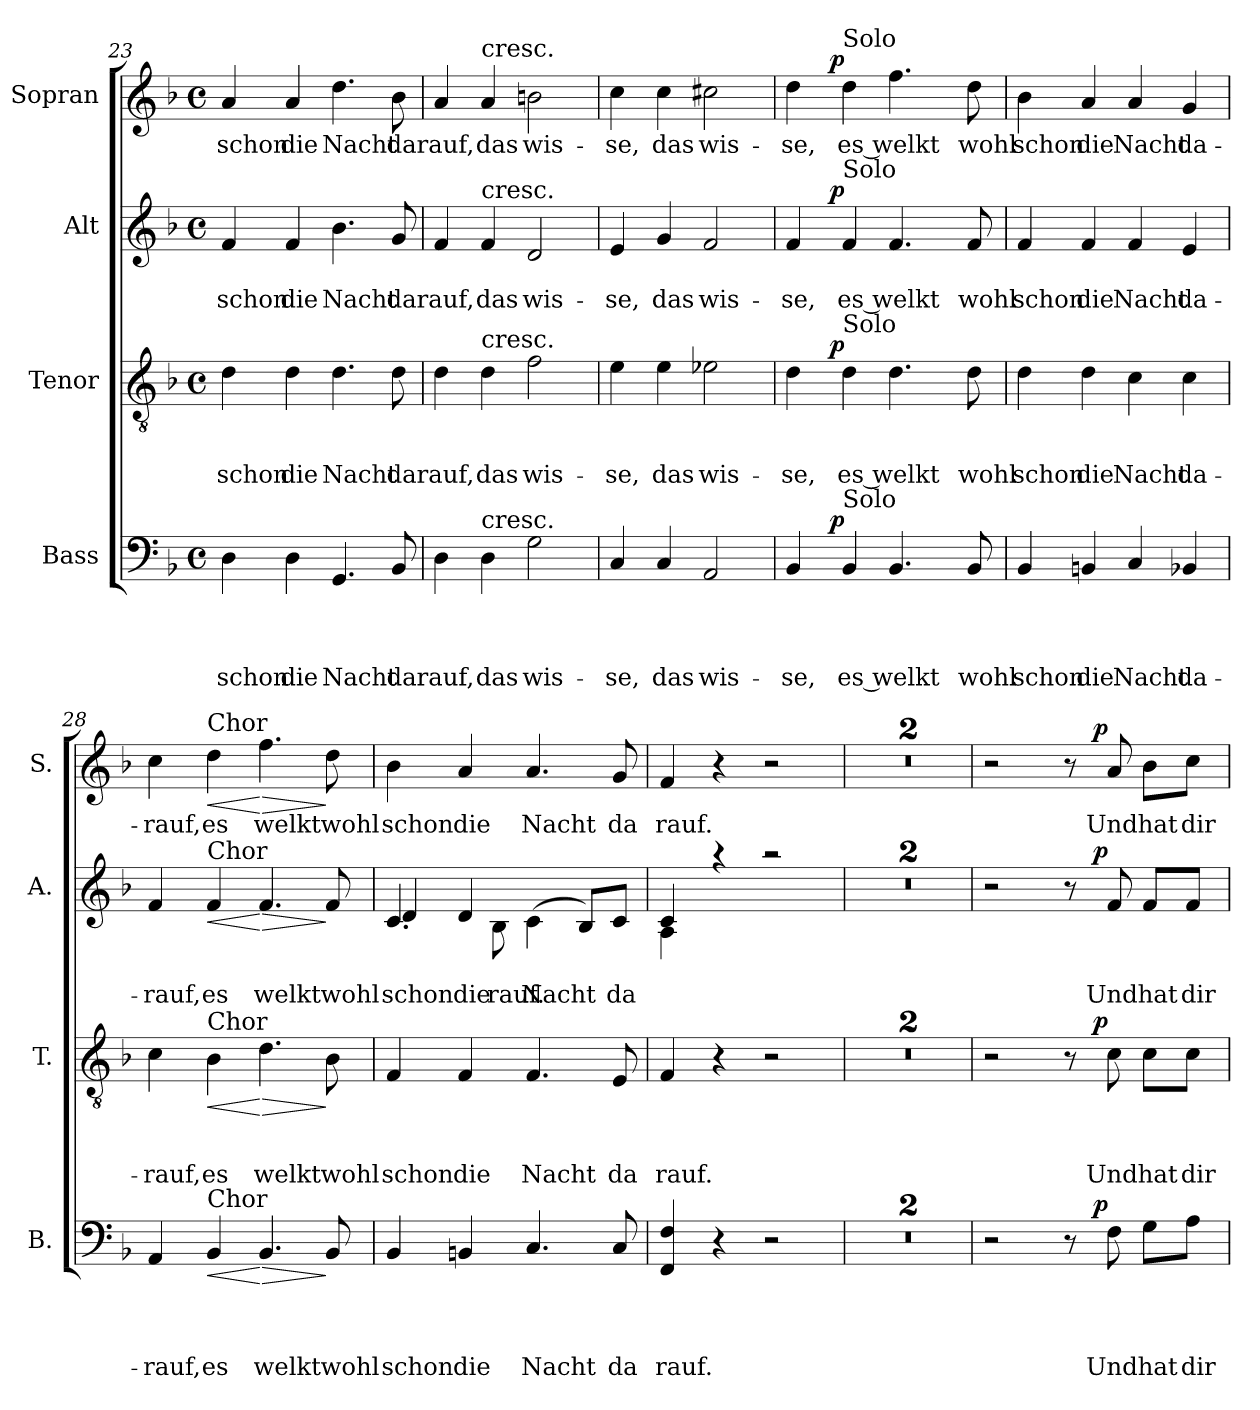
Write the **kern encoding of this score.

**kern	**text	**text	**text	**text	**dynam	**kern	**text	**text	**text	**dynam	**kern	**text	**text	**dynam	**kern	**text	**dynam
*part4	*part4	*part4	*part4	*part4	*part4	*part3	*part3	*part3	*part3	*part3	*part2	*part2	*part2	*part2	*part1	*part1	*part1
*staff4	*staff4	*staff4	*staff4	*staff4	*staff4	*staff3	*staff3	*staff3	*staff3	*staff3	*staff2	*staff2	*staff2	*staff2	*staff1	*staff1	*staff1
*I"Bass	*	*	*	*	*	*I"Tenor	*	*	*	*	*I"Alt	*	*	*	*I"Sopran	*	*
*I'B.	*	*	*	*	*	*I'T.	*	*	*	*	*I'A.	*	*	*	*I'S.	*	*
*clefF4	*	*	*	*	*	*clefGv2	*	*	*	*	*clefG2	*	*	*	*clefG2	*	*
*k[b-]	*	*	*	*	*	*k[b-]	*	*	*	*	*k[b-]	*	*	*	*k[b-]	*	*
*F:	*	*	*	*	*	*F:	*	*	*	*	*F:	*	*	*	*F:	*	*
*M4/4	*	*	*	*	*	*M4/4	*	*	*	*	*M4/4	*	*	*	*M4/4	*	*
*met(c)	*	*	*	*	*	*met(c)	*	*	*	*	*met(c)	*	*	*	*met(c)	*	*
=23	=23	=23	=23	=23	=23	=23	=23	=23	=23	=23	=23	=23	=23	=23	=23	=23	=23
!	!	!	!	!LO:LY:b	!	!	!	!	!LO:LY:b	!	!	!	!LO:LY:b	!	!	!LO:LY:b	!
4D\	.	.	.	schon	.	4d\	.	.	schon	.	4f/	.	schon	.	4a/	schon	.
!	!	!	!	!LO:LY:b	!	!	!	!	!LO:LY:b	!	!	!	!LO:LY:b	!	!	!LO:LY:b	!
4D\	.	.	.	die	.	4d\	.	.	die	.	4f/	.	die	.	4a/	die	.
!	!	!	!	!LO:LY:b	!	!	!	!	!LO:LY:b	!	!	!	!LO:LY:b	!	!	!LO:LY:b	!
4.GG/	.	.	.	Nacht	.	4.d\	.	.	Nacht	.	4.b-\	.	Nacht	.	4.dd\	Nacht	.
!	!	!	!	!LO:LY:b	!	!	!	!	!LO:LY:b	!	!	!	!LO:LY:b	!	!	!LO:LY:b	!
8BB-/	.	.	.	darauf,	.	8d\	.	.	darauf,	.	8g/	.	darauf,	.	8b-\	darauf,	.
=24	=24	=24	=24	=24	=24	=24	=24	=24	=24	=24	=24	=24	=24	=24	=24	=24	=24
4D\	.	.	.	.	.	4d\	.	.	.	.	4f/	.	.	.	4a/	.	.
!	!	!	!	!	!	!	!	!	!	!	!	!	!	!	!LO:TX:a:t=cresc.	!	!
!	!	!	!	!	!	!	!	!	!	!	!LO:TX:a:t=cresc.	!	!	!	!	!	!
!	!	!	!	!	!	!LO:TX:a:t=cresc.	!	!	!	!	!	!	!	!	!	!	!
!LO:TX:a:t=cresc.	!	!	!	!	!	!	!	!	!	!	!	!	!	!	!	!	!
!	!	!	!	!LO:LY:b	!	!	!	!	!LO:LY:b	!	!	!	!LO:LY:b	!	!	!LO:LY:b	!
4D\	.	.	.	das	.	4d\	.	.	das	.	4f/	.	das	.	4a/	das	.
!	!	!	!	!LO:LY:b	!	!	!	!	!LO:LY:b	!	!	!	!LO:LY:b	!	!	!LO:LY:b	!
2G\	.	.	.	wis-	.	2f\	.	.	wis-	.	2d/	.	wis-	.	2bn\	wis-	.
=25	=25	=25	=25	=25	=25	=25	=25	=25	=25	=25	=25	=25	=25	=25	=25	=25	=25
!	!	!	!	!LO:LY:b	!	!	!	!	!LO:LY:b	!	!	!	!LO:LY:b	!	!	!LO:LY:b	!
4C/	.	.	.	-se,	.	4e\	.	.	-se,	.	4e/	.	-se,	.	4cc\	-se,	.
!	!	!	!	!LO:LY:b	!	!	!	!	!LO:LY:b	!	!	!	!LO:LY:b	!	!	!LO:LY:b	!
4C/	.	.	.	das	.	4e\	.	.	das	.	4g/	.	das	.	4cc\	das	.
!	!	!	!	!LO:LY:b	!	!	!	!	!LO:LY:b	!	!	!	!LO:LY:b	!	!	!LO:LY:b	!
2AA/	.	.	.	wis-	.	2e-X\	.	.	wis-	.	2f/	.	wis-	.	2cc#X\	wis-	.
=26	=26	=26	=26	=26	=26	=26	=26	=26	=26	=26	=26	=26	=26	=26	=26	=26	=26
!	!	!	!	!LO:LY:b	!	!	!	!	!LO:LY:b	!	!	!	!LO:LY:b	!	!	!LO:LY:b	!
*^	*	*	*	*	*	*^	*	*	*	*	*^	*	*	*	*^	*	*
4BB-/	8..ryy	.	.	.	-se,	.	4d\	8..ryy	.	.	-se,	.	4f/	8..ryy	.	-se,	.	4dd\	8..ryy	-se,	.
!	!	!	!	!	!	!LO:DY:a	!	!	!	!	!	!LO:DY:a	!	!	!	!	!LO:DY:a	!	!	!	!LO:DY:a
.	2ryy	.	.	.	.	p	.	2ryy	.	.	.	p	.	2ryy	.	.	p	.	2ryy	.	p
!	!	!	!	!	!	!	!	!	!	!	!	!	!	!	!	!	!	!LO:TX:a:t=Solo	!	!	!
!	!	!	!	!	!	!	!	!	!	!	!	!	!LO:TX:a:t=Solo	!	!	!	!	!	!	!	!
!	!	!	!	!	!	!	!LO:TX:a:t=Solo	!	!	!	!	!	!	!	!	!	!	!	!	!	!
!LO:TX:a:t=Solo	!	!	!	!	!	!	!	!	!	!	!	!	!	!	!	!	!	!	!	!	!
!	!	!	!	!	!LO:LY:b	!	!	!	!	!	!LO:LY:b	!	!	!	!	!LO:LY:b	!	!	!	!LO:LY:b	!
4BB-/	.	.	.	.	es welkt	.	4d\	.	.	.	es welkt	.	4f/	.	.	es welkt	.	4dd\	.	es welkt	.
4.BB-/	.	.	.	.	.	.	4.d\	.	.	.	.	.	4.f/	.	.	.	.	4.ff\	.	.	.
.	4ryy	.	.	.	.	.	.	4ryy	.	.	.	.	.	4ryy	.	.	.	.	4ryy	.	.
!	!	!	!	!	!LO:LY:b	!	!	!	!	!	!LO:LY:b	!	!	!	!	!LO:LY:b	!	!	!	!LO:LY:b	!
8BB-/	.	.	.	.	wohl	.	8d\	.	.	.	wohl	.	8f/	.	.	wohl	.	8dd\	.	wohl	.
.	32ryy	.	.	.	.	.	.	32ryy	.	.	.	.	.	32ryy	.	.	.	.	32ryy	.	.
=27	=27	=27	=27	=27	=27	=27	=27	=27	=27	=27	=27	=27	=27	=27	=27	=27	=27	=27	=27	=27	=27
!	!	!	!	!	!LO:LY:b	!	!	!	!	!	!LO:LY:b	!	!	!	!	!LO:LY:b	!	!	!	!LO:LY:b	!
*v	*v	*	*	*	*	*	*	*	*	*	*	*	*v	*v	*	*	*	*v	*v	*	*
*	*	*	*	*	*	*v	*v	*	*	*	*	*	*	*	*	*	*	*
4BB-/	.	.	.	schon	.	4d\	.	.	schon	.	4f/	.	schon	.	4b-\	schon	.
!	!	!	!	!LO:LY:b	!	!	!	!	!LO:LY:b	!	!	!	!LO:LY:b	!	!	!LO:LY:b	!
4BBn/	.	.	.	die	.	4d\	.	.	die	.	4f/	.	die	.	4a/	die	.
!	!	!	!	!LO:LY:b	!	!	!	!	!LO:LY:b	!	!	!	!LO:LY:b	!	!	!LO:LY:b	!
4C/	.	.	.	Nacht	.	4c\	.	.	Nacht	.	4f/	.	Nacht	.	4a/	Nacht	.
!	!	!	!	!LO:LY:b	!	!	!	!	!LO:LY:b	!	!	!	!LO:LY:b	!	!	!LO:LY:b	!
4BB-X/	.	.	.	da-	.	4c\	.	.	da-	.	4e/	.	da-	.	4g/	da-	.
!!LO:PB:g=z
=28	=28	=28	=28	=28	=28	=28	=28	=28	=28	=28	=28	=28	=28	=28	=28	=28	=28
!	!	!	!	!LO:LY:b	!	!	!	!	!LO:LY:b	!	!	!	!LO:LY:b	!	!	!LO:LY:b	!
4AA/	.	.	.	-rauf,	.	4c\	.	.	-rauf,	.	4f/	.	-rauf,	.	4cc\	-rauf,	.
!	!	!	!	!	!	!	!	!	!	!	!	!	!	!	!LO:TX:a:t=Chor	!	!
!	!	!	!	!	!	!	!	!	!	!	!LO:TX:a:t=Chor	!	!	!	!	!	!
!	!	!	!	!	!	!LO:TX:a:t=Chor	!	!	!	!	!	!	!	!	!	!	!
!LO:TX:a:t=Chor	!	!	!	!	!	!	!	!	!	!	!	!	!	!	!	!	!
!	!	!	!	!LO:LY:b	!LO:HP:b	!	!	!	!LO:LY:b	!LO:HP:b	!	!	!LO:LY:b	!LO:HP:b	!	!LO:LY:b	!LO:HP:b
4BB-/	.	.	.	es	<	4B-\	.	.	es	<	4f/	.	es	<	4dd\	es	<
!	!	!	!	!LO:LY:b	!LO:HP:n=1:b	!	!	!	!LO:LY:b	!LO:HP:n=1:b	!	!	!LO:LY:b	!LO:HP:n=1:b	!	!LO:LY:b	!LO:HP:n=1:b
4.BB-/	.	.	.	welkt	[ >	4.d\	.	.	welkt	[ >	4.f/	.	welkt	[ >	4.ff\	welkt	[ >
!	!	!	!	!LO:LY:b	!	!	!	!	!LO:LY:b	!	!	!	!LO:LY:b	!	!	!LO:LY:b	!
8BB-/	.	.	.	wohl	]	8B-\	.	.	wohl	]	8f/	.	wohl	]	8dd\	wohl	]
=29	=29	=29	=29	=29	=29	=29	=29	=29	=29	=29	=29	=29	=29	=29	=29	=29	=29
!	!	!	!	!LO:LY:b	!	!	!	!	!LO:LY:b	!	!	!	!LO:LY:b	!	!	!LO:LY:b	!
*	*	*	*	*	*	*	*	*	*	*	*^	*	*	*	*	*	*
4BB-/	.	.	.	schon	.	4F/	.	.	schon	.	4.c/	4d/	.	schon	.	4b-\	schon	.
!	!	!	!	!LO:LY:b	!	!	!	!	!LO:LY:b	!	!	!	!	!LO:LY:b	!	!	!LO:LY:b	!
4BBn/	.	.	.	die	.	4F/	.	.	die	.	.	4d/	.	die	.	4a/	die	.
!	!	!	!	!	!	!	!	!	!	!	!	!	!	!LO:LY:b	!	!	!	!
.	.	.	.	.	.	.	.	.	.	.	8B-\	.	.	rauf.	.	.	.	.
!	!	!	!	!LO:LY:b	!	!	!	!	!LO:LY:b	!	!	!	!	!LO:LY:b	!	!	!LO:LY:b	!
4.C/	.	.	.	Nacht	.	4.F/	.	.	Nacht	.	2ryy	(<4c\	.	Nacht	.	4.a/	Nacht	.
.	.	.	.	.	.	.	.	.	.	.	.	8B-/L)	.	.	.	.	.	.
!	!	!	!	!LO:LY:b	!	!	!	!	!LO:LY:b	!	!	!	!	!LO:LY:b	!	!	!LO:LY:b	!
8C/	.	.	.	da	.	8E/	.	.	da	.	.	8c/J	.	da	.	8g/	da	.
=30	=30	=30	=30	=30	=30	=30	=30	=30	=30	=30	=30	=30	=30	=30	=30	=30	=30	=30
!	!	!	!	!LO:LY:b	!	!	!	!	!LO:LY:b	!	!	!	!	!	!	!	!LO:LY:b	!
4FF/ 4F/	.	.	.	rauf.	.	4F/	.	.	rauf.	.	4c/	4A\	.	.	.	4f/	rauf.	.
4r	.	.	.	.	.	4r	.	.	.	.	4raa	2.ryy	.	.	.	4r	.	.
2r	.	.	.	.	.	2r	.	.	.	.	2raa	.	.	.	.	2r	.	.
*	*	*	*	*	*	*	*	*	*	*	*v	*v	*	*	*	*	*	*
=31	=31	=31	=31	=31	=31	=31	=31	=31	=31	=31	=31	=31	=31	=31	=31	=31	=31
1r	.	.	.	.	.	1r	.	.	.	.	1r	.	.	.	1r	.	.
=32	=32	=32	=32	=32	=32	=32	=32	=32	=32	=32	=32	=32	=32	=32	=32	=32	=32
1r	.	.	.	.	.	1r	.	.	.	.	1r	.	.	.	1r	.	.
=33	=33	=33	=33	=33	=33	=33	=33	=33	=33	=33	=33	=33	=33	=33	=33	=33	=33
*^	*	*	*	*	*	*^	*	*	*	*	*^	*	*	*	*^	*	*
2r	2ryy	.	.	.	.	.	2r	2ryy	.	.	.	.	2r	2ryy	.	.	.	2r	2ryy	.	.
8r	16.ryy	.	.	.	.	.	8r	16.ryy	.	.	.	.	8r	16.ryy	.	.	.	8r	16.ryy	.	.
!	!	!	!	!	!	!LO:DY:a	!	!	!	!	!	!LO:DY:a	!	!	!	!	!LO:DY:a	!	!	!	!LO:DY:a
.	4ryy	.	.	.	.	p	.	4ryy	.	.	.	p	.	4ryy	.	.	p	.	4ryy	.	p
!	!	!	!	!	!LO:LY:b	!	!	!	!	!	!LO:LY:b	!	!	!	!	!LO:LY:b	!	!	!	!LO:LY:b	!
8F\	.	.	.	.	Und	.	8c\	.	.	.	Und	.	8f/	.	.	Und	.	8a/	.	Und	.
!	!	!	!	!	!LO:LY:b	!	!	!	!	!	!LO:LY:b	!	!	!	!	!LO:LY:b	!	!	!	!LO:LY:b	!
8G\L	.	.	.	.	hat	.	8c\L	.	.	.	hat	.	8f/L	.	.	hat	.	8b-\L	.	hat	.
.	8ryy	.	.	.	.	.	.	8ryy	.	.	.	.	.	8ryy	.	.	.	.	8ryy	.	.
!	!	!	!	!	!LO:LY:b	!	!	!	!	!	!LO:LY:b	!	!	!	!	!LO:LY:b	!	!	!	!LO:LY:b	!
8A\J	.	.	.	.	dir	.	8c\J	.	.	.	dir	.	8f/J	.	.	dir	.	8cc\J	.	dir	.
.	32ryy	.	.	.	.	.	.	32ryy	.	.	.	.	.	32ryy	.	.	.	.	32ryy	.	.
*v	*v	*	*	*	*	*	*	*	*	*	*	*	*v	*v	*	*	*	*v	*v	*	*
*	*	*	*	*	*	*v	*v	*	*	*	*	*	*	*	*	*	*	*
=	=	=	=	=	=	=	=	=	=	=	=	=	=	=	=	=	=
*-	*-	*-	*-	*-	*-	*-	*-	*-	*-	*-	*-	*-	*-	*-	*-	*-	*-
